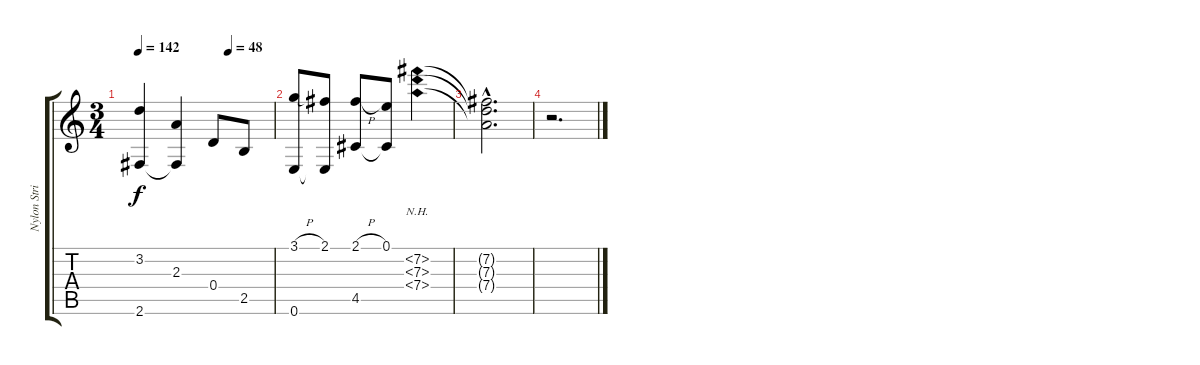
\track ("Nylon Strings" "Nylon Stri") {instrument acousticguitarnylon}
\staff {score tabs}
\tuning (E4 B3 G3 D3 A2 E2) {hide}
\ts (3 4)
\tempo 142
\tempo (48 0.6666666666666666)
\clef g2
\ks c
(3.2 2.6).4{dy f} (2.3 2.6{t}).4 0.4.8 2.5.8 |
(3.1{h} 0.6).8 (2.1 0.6{t}).8 (2.1{h} 4.5).8 (0.1 4.5{t}).8 (7.2{nh} 7.3{nh} 7.4{nh}).4 |
(7.2{hac t} 7.3{hac t} 7.4{hac t}).2{d} |
r.2{d}
